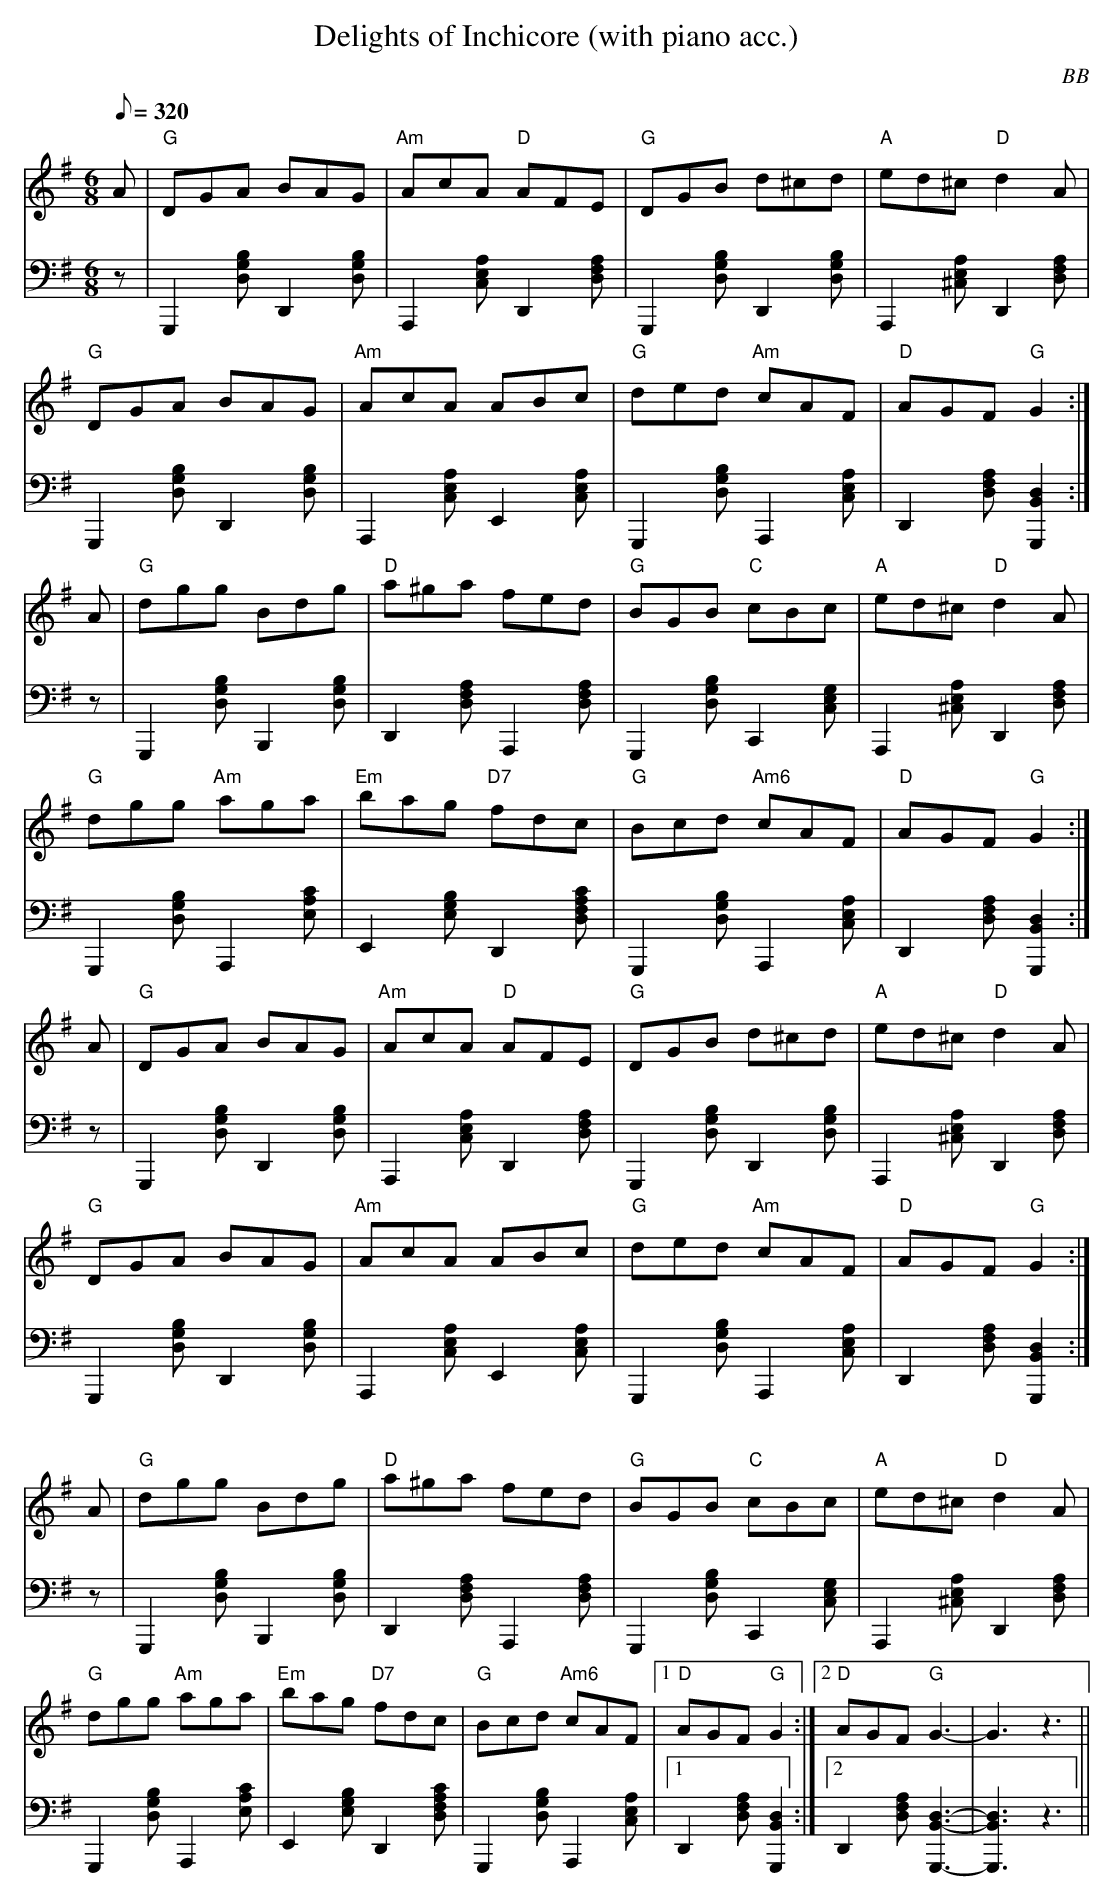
X:1
T: Delights of Inchicore (with piano acc.)
C: BB
Q: 1/8=320
M: 6/8
L: 1/8
V: 1 program 1 110 %fiddle
V: 2 volume=70 clef=bass m=D program 1 00
K: G
[V:1] A|"G"DGA BAG|"Am"AcA "D"AFE|"G"DGB d^cd|"A"ed^c "D"d2 A|
[V:2] z|G,,2[GBD]D,2[GBD]|A,,2[AEC]D,2[AFD]|G,,2[GBD]D,2[GBD]|A,,2[A^CE]D,2[AFD]|
[V:1] "G"DGA BAG|"Am"AcA ABc|"G"ded "Am"cAF|"D"AGF "G"G2 :|
[V:2] G,,2[GBD]D,2[GBD]|A,,2[AEC]E,2[AEC]|G,,2[GDB]A,,2[AEC]|D,2[AFD][G,,2D2B,2]:|
[V:1] A|"G"dgg Bdg|"D"a^ga fed|"G"BGB "C"cBc|"A"ed^c "D"d2 A|
[V:2] z|G,,2[GBD]B,,2[GBD]|D,2[AFD]A,,2[AFD]|G,,2[GDB]C,2[CGE]|A,,2[A^CE]D,2[AFD]|
[V:1] "G"dgg "Am"aga|"Em"bag "D7"fdc |"G"Bcd "Am6"cAF |"D"AGF "G"G2 :|
[V:2] G,,2[GDB]A,,2[AEc]|E,2[EBG]D,2[DAFc]|G,,2[GDB]A,,2[ACE]|D,2[AFD][G,,2D2B,2]:|
[V:1] A|"G"DGA BAG|"Am"AcA "D"AFE|"G"DGB d^cd|"A"ed^c "D"d2 A|
[V:2] z|G,,2[GBD]D,2[GBD]|A,,2[AEC]D,2[AFD]|G,,2[GBD]D,2[GBD]|A,,2[A^CE]D,2[AFD]|
[V:1] "G"DGA BAG|"Am"AcA ABc|"G"ded "Am"cAF|"D"AGF "G"G2 :|
[V:2] G,,2[GBD]D,2[GBD]|A,,2[AEC]E,2[AEC]|G,,2[GDB]A,,2[AEC]|D,2[AFD][G,,2D2B,2]:|
[V:1] A|"G"dgg Bdg|"D"a^ga fed|"G"BGB "C"cBc|"A"ed^c "D"d2 A|
[V:2] z|G,,2[GBD]B,,2[GBD]|D,2[AFD]A,,2[AFD]|G,,2[GDB]C,2[CGE]|A,,2[A^CE]D,2[AFD]|
[V:1] "G"dgg "Am"aga|"Em"bag "D7"fdc |"G"Bcd "Am6"cAF |1 "D"AGF "G"G2 :|2\
"D"AGF "G"G3-|G3 z3||
[V:2] G,,2[GDB]A,,2[AEc]|E,2[EBG]D,2[DAFc]|G,,2[GDB]A,,2[ACE]|1 D,2[AFD][G,,2D2B,2]:|2\
D,2[AFD][G,,3-D3-B,3-]|[G,,3D3B,3] z3||
